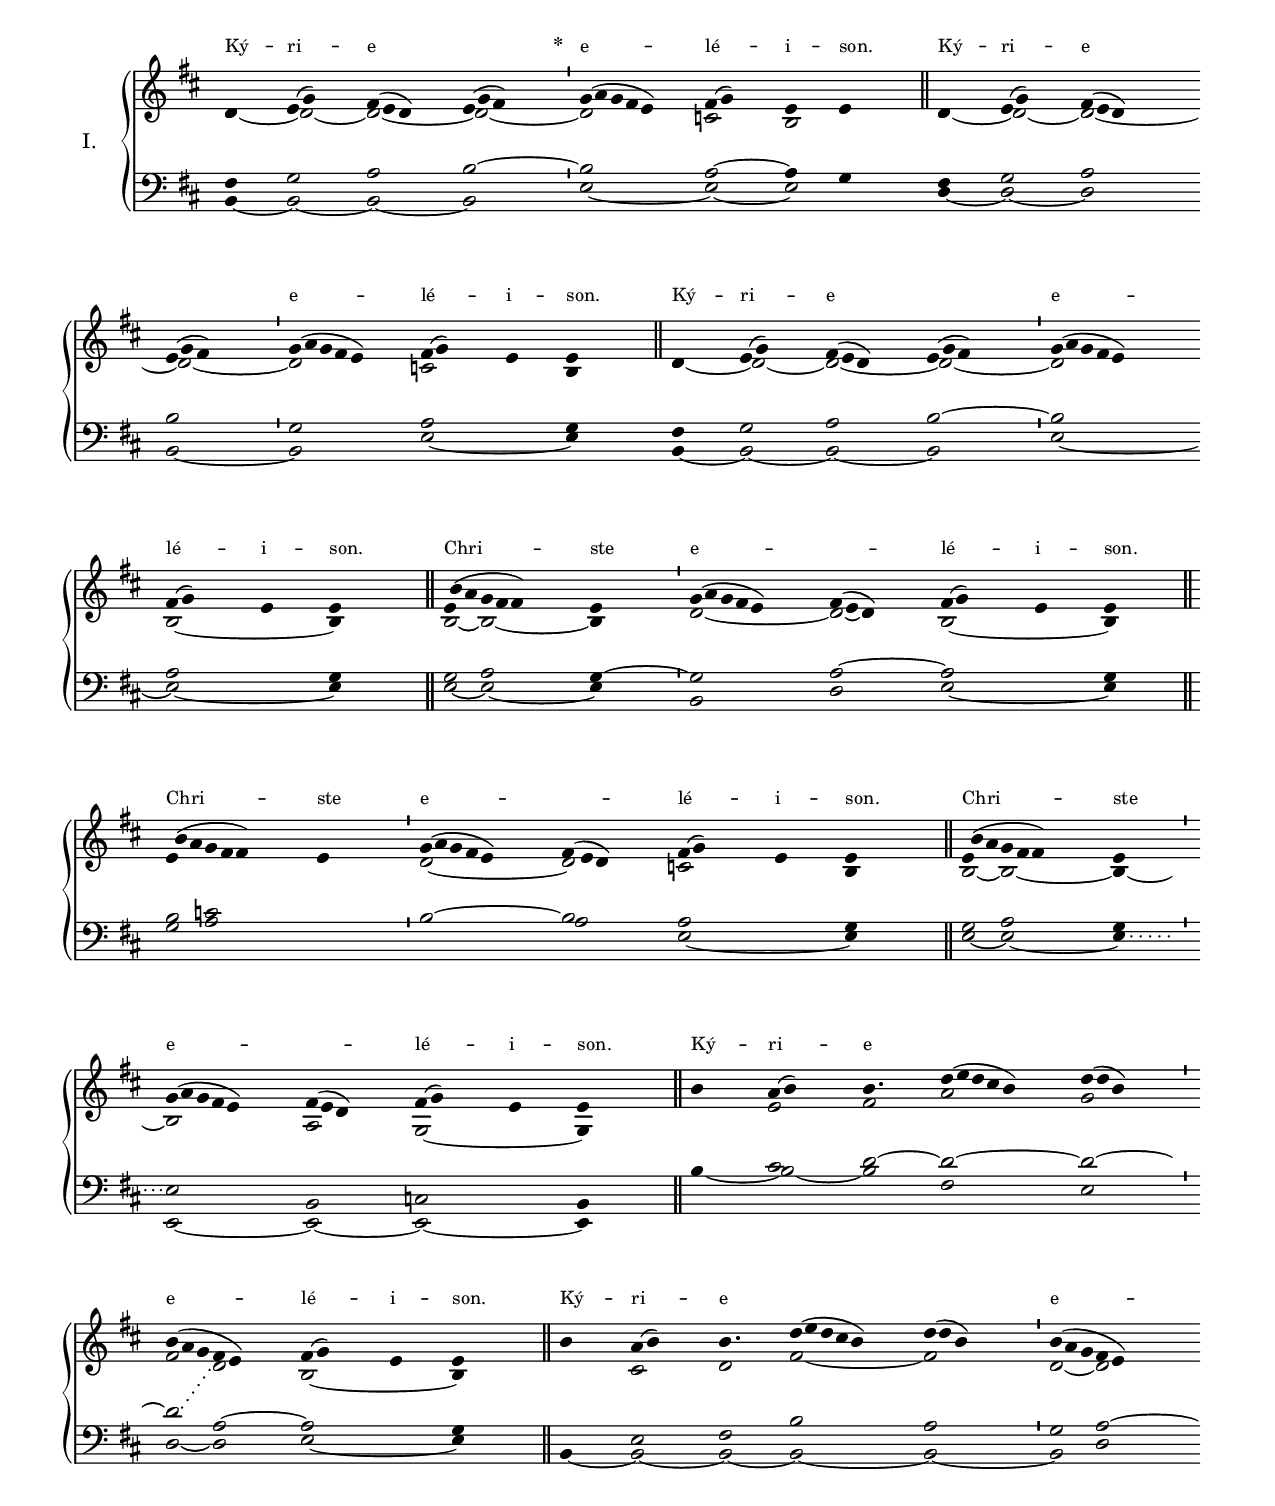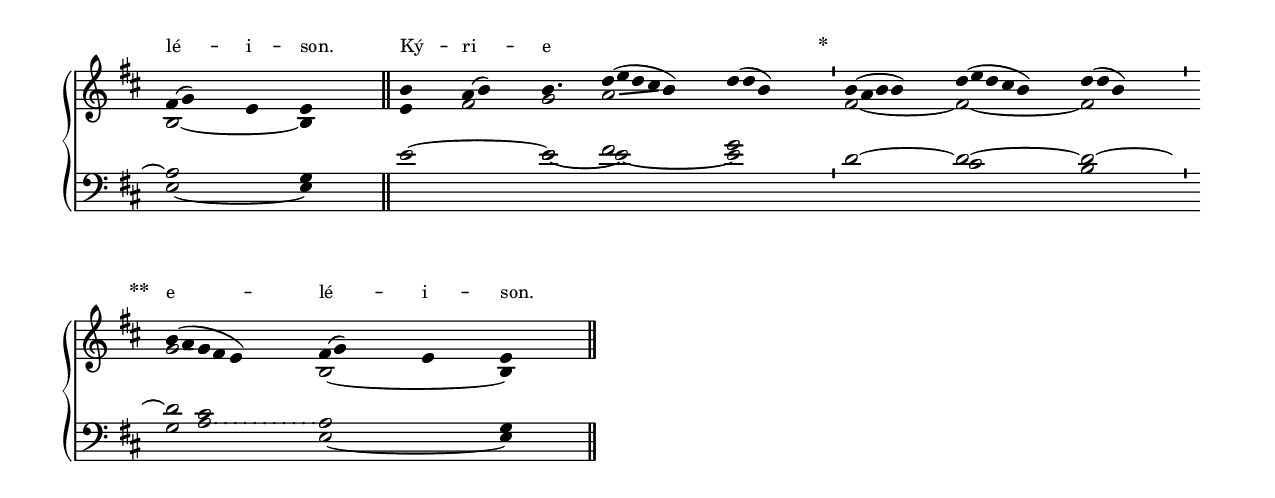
\version "2.18"
\include "gregorian.ly"
\include "noh2.ily"

%Page reference: page v.138
%(volume.page)

global = {
 \key e \dorian
 \cadenzaOn 
 \override Glissando #'thickness = #2.0
}

chantText = \lyricmode {
Ký -- ri -- e _ 
\set stanza = " * " e -- lé -- i -- son. 
Ký -- ri -- e _ e -- lé -- i -- son. 
Ký -- ri -- e _ e -- lé -- i -- son. 
Chri -- ste e -- _ lé -- i -- son. 
Chri -- ste e -- _ lé -- i -- son. 
Chri -- ste e -- _ lé -- i -- son. 
Ký -- ri -- e _ _ e -- lé -- i -- son. 
Ký -- ri -- e _ _ e -- lé -- i -- son. 
Ký -- ri -- e _ _ 
\set stanza = " * " _ _ _ 
\set stanza = " ** "  e -- lé -- i -- son. }

chantMusic = {
\tieDown   d'4 e'4 ( g'4) fis'4 ( e'4 d'4) e'4 ( g'4 fis'4) \divisioMinima
 g'4 ( a'4 g'4 fis'4 e'4) fis'4 ( g'4) e'4 e'4 \finalis
  d'4 e'4 ( g'4) fis'4 ( e'4 d'4) \forceBreak
 e'4 ( g'4 fis'4) \divisioMinima
 g'4 ( a'4 g'4 fis'4 e'4) fis'4 ( g'4) e'4 e'4 \finalis
  d'4 e'4 ( g'4) fis'4 ( e'4 d'4) e'4 ( g'4 fis'4) \divisioMinima
 g'4 ( a'4 g'4 fis'4 e'4) \forceBreak
 fis'4 ( g'4) e'4 e'4 \finalis
 e'4 ( b'4 a'4 g'4 fis'4 fis'4) e'4 \divisioMinima
 g'4 ( a'4 g'4 fis'4 e'4) fis'4 ( e'4 d'4) fis'4 ( g'4) e'4 e'4 \finalis
 \forceBreak
 e'4 ( b'4 a'4 g'4 fis'4 fis'4) e'4 \divisioMinima
 g'4 ( a'4 g'4 fis'4 e'4) fis'4 ( e'4 d'4) fis'4 ( g'4) e'4 e'4 \finalis
 e'4 ( b'4 a'4 g'4 fis'4 fis'4) e'4 \divisioMinima
 \forceBreak
 g'4 ( a'4 g'4 fis'4 e'4) fis'4 ( e'4 d'4) fis'4 ( g'4) e'4 e'4 \finalis
 b'4 a'4 ( b'4) b'4. d''4 ( e''4 d''4 cis''4 b'4) d''4 ( d''4 b'4) \divisioMinima
 \forceBreak
 b'4 ( a'4 g'4 fis'4 e'4) fis'4 ( g'4) e'4 e'4 \finalis
 b'4 a'4 ( b'4) b'4. d''4 ( e''4 d''4 cis''4 b'4) d''4 ( d''4 b'4) \divisioMinima
 b'4 ( a'4 g'4 fis'4 e'4) \forceBreak
 fis'4 ( g'4) e'4 e'4 \finalis
 b'4 a'4 ( b'4) b'4. d''4 ( e''4 d''4 cis''4 b'4) d''4 ( d''4 b'4) \divisioMinima
 b'4 ( a'4 b'4 b'4) d''4 ( e''4 d''4 cis''4 b'4) d''4 ( d''4 b'4) \divisioMinima
 \forceBreak
 b'4 ( a'4 g'4 fis'4 e'4) fis'4 ( g'4) e'4 e'4 \finalis

}

altoMusic = {
d'4 ~ d'2 ~ d'2*3/2 ~ d'2*3/2 ~ \divisioMinima
d'2*5/2 c'2 b2 d'4 ~ d'2 ~ d'2*3/2 ~ d'2*3/2 ~ \divisioMinima
d'2*5/2 c'2*3/2 b4 d'4 ~ d'2 ~ d'2*3/2 ~ d'2*3/2 ~ \divisioMinima
d'2*5/2 b2*3/2 ~ b4 \finalis
b2*3/2 ~ b2*3/2 ~ b4 \divisioMinima
d'2*5/2 ~ d'2 ~ d'4 b2*3/2 ~ b4 \finalis
r2*7/2 \divisioMinima
d'2*5/2 ~ d'2*3/2 c'2*3/2 b4 \finalis
b2*3/2 ~ b2*3/2 ~ b4 ~ \divisioMinima
b2*5/2 a2*3/2 g2*3/2 ~ g4 \finalis
r4 e'2 fis'2*3/4 a'2*5/2 g'2*3/2 \divisioMinima
fis'2*3/2 d'2 b2*3/2 ~ b4 \finalis
r4 cis'2 d'2*3/4 fis'2*5/2 ~ fis'2*3/2 \divisioMinima
d'2*3/2 ~ d'2 b2*3/2 ~ b4 \finalis
e'4 fis'2 g'2*3/4 a'2*4/2 -\tweak Glissando.Y-offset #-0.8 \glissando b'4 r2*3/2 \divisioMinima
fis'2*4/2 ~ fis'2*5/2 ~ fis'2*3/2 \divisioMinima
g'2 -\tweak Glissando.Y-offset #-0.8 \glissando g'4 r2 b2*3/2 ~ b4 \finalis
}

tenorMusic = {
fis4 g2 a2*3/2 b2*3/2 ~ \divisioMinima
b2*5/2 a2 ~ a4 g4 fis4 g2 a2*3/2 b2*3/2 \divisioMinima
g2*5/2 a2*3/2 g4 fis4 g2 a2*3/2 b2*3/2 ~ \divisioMinima
b2*5/2 a2*3/2 g4 \finalis
g2*3/2 a2*3/2 g4 ~ \divisioMinima
g2*5/2 a2*3/2 ~ a2*3/2 g4 \finalis
b2*3/2 c'2*4/2 \divisioMinima
b2*5/2 ~ b2*3/2 a2*3/2 g4 \finalis
g2*3/2 a2*3/2 g4 \divisioMinima
e2*5/2 b,2*3/2 c2*3/2 b,4 \finalis
r4 cis'2 d'2*3/4 ~ d'2*5/2 ~ d'2*3/2 ~ \divisioMinima
d'2*3/2 a2 ~ a2*3/2 g4 \finalis
r4 e2 fis2*3/4 b2*5/2 a2*3/2 \divisioMinima
g2*3/2 a2 ~ a2*3/2 g4 \finalis
e'2*3/2 ~ e'2*3/4 fis'2*5/2 g'2*3/2 \divisioMinima
d'2*4/2 ~ d'2*5/2 ~ d'2*3/2 ~ \divisioMinima
d'2 cis'2*3/2 a2*3/2 g4 \finalis
}

bassMusic = {
b,4 ~ b,2 ~ b,2*3/2 ~ b,2*3/2 \divisioMinima
e2*5/2 ~ e2 ~ e2 d4 ~ d2 ~ d2*3/2 b,2*3/2 ~ \divisioMinima
b,2*5/2 e2*3/2 ~ e4 b,4 ~ b,2 ~ b,2*3/2 ~ b,2*3/2 \divisioMinima
e2*5/2 ~ e2*3/2 ~ e4 \finalis
e2*3/2 ~ e2*3/2 ~ e4 \divisioMinima
b,2*5/2 d2*3/2 e2*3/2 ~ e4 \finalis
g2*3/2 a2*4/2 \divisioMinima
r2*5/2 a2*3/2 e2*3/2 ~ e4 \finalis
e2*3/2 ~ e2*3/2 ~ e4 \divisioMinima
e,2*5/2 ~ e,2*3/2 ~ e,2*3/2 ~ e,4 \finalis
b4 ~ b2 ~ b2*3/4 fis2*5/2 e2*3/2 \divisioMinima
d2*3/2 ~ d2 e2*3/2 ~ e4 \finalis
b,4 ~ b,2 ~ b,2*3/4 ~ b,2*5/2 ~ b,2*3/2 ~ \divisioMinima
b,2*3/2 d2 e2*3/2 ~ e4 \finalis
r2*3/2 e'2*3/4 ~ e'2*5/2 ~ e'2*3/2 \divisioMinima
r2*4/2 cis'2*5/2 b2*3/2 \divisioMinima
g2 a2*3/2 e2*3/2 ~ e4 \finalis
}

voiceLines = {
\voiceLineStyle


s2*98/2
\allowVoiceLineBreak
\voiceLine "down" "down" e2*1/2 e2*1/2


s2*47/4
\allowVoiceLineBreak
\voiceLine "down" "up" d'2*3/2 d'2*1/2


s2*53/2
\allowVoiceLineBreak
\voiceLine "down" "down" a2*3/2 a2*1/2


}

\score{
  <<
    \new Lyrics
    \new GrandStaff <<
      \set GrandStaff.autoBeaming = ##f
      \set GrandStaff.instrumentName = \markup \center-column {
        "I."
      }
      \new Staff = up <<
        \new Voice = "chant" {
          \voiceOne \global \chantMusic
        }
        \new Voice {
          \voiceTwo \global \altoMusic
        }
      >>

      \new Staff = down <<
        \clef bass
        \new Voice {
          \voiceOne \global \tenorMusic
        }
        \new Voice {
          \voiceTwo \global \bassMusic
        }
	\new Voice {
        \voiceThree \global \voiceLines
        }
      >>
    >>
    \context Lyrics {
      \lyricsto chant {
      \chantText
    }
    }
  >>
  \layout{
  }
  
}
